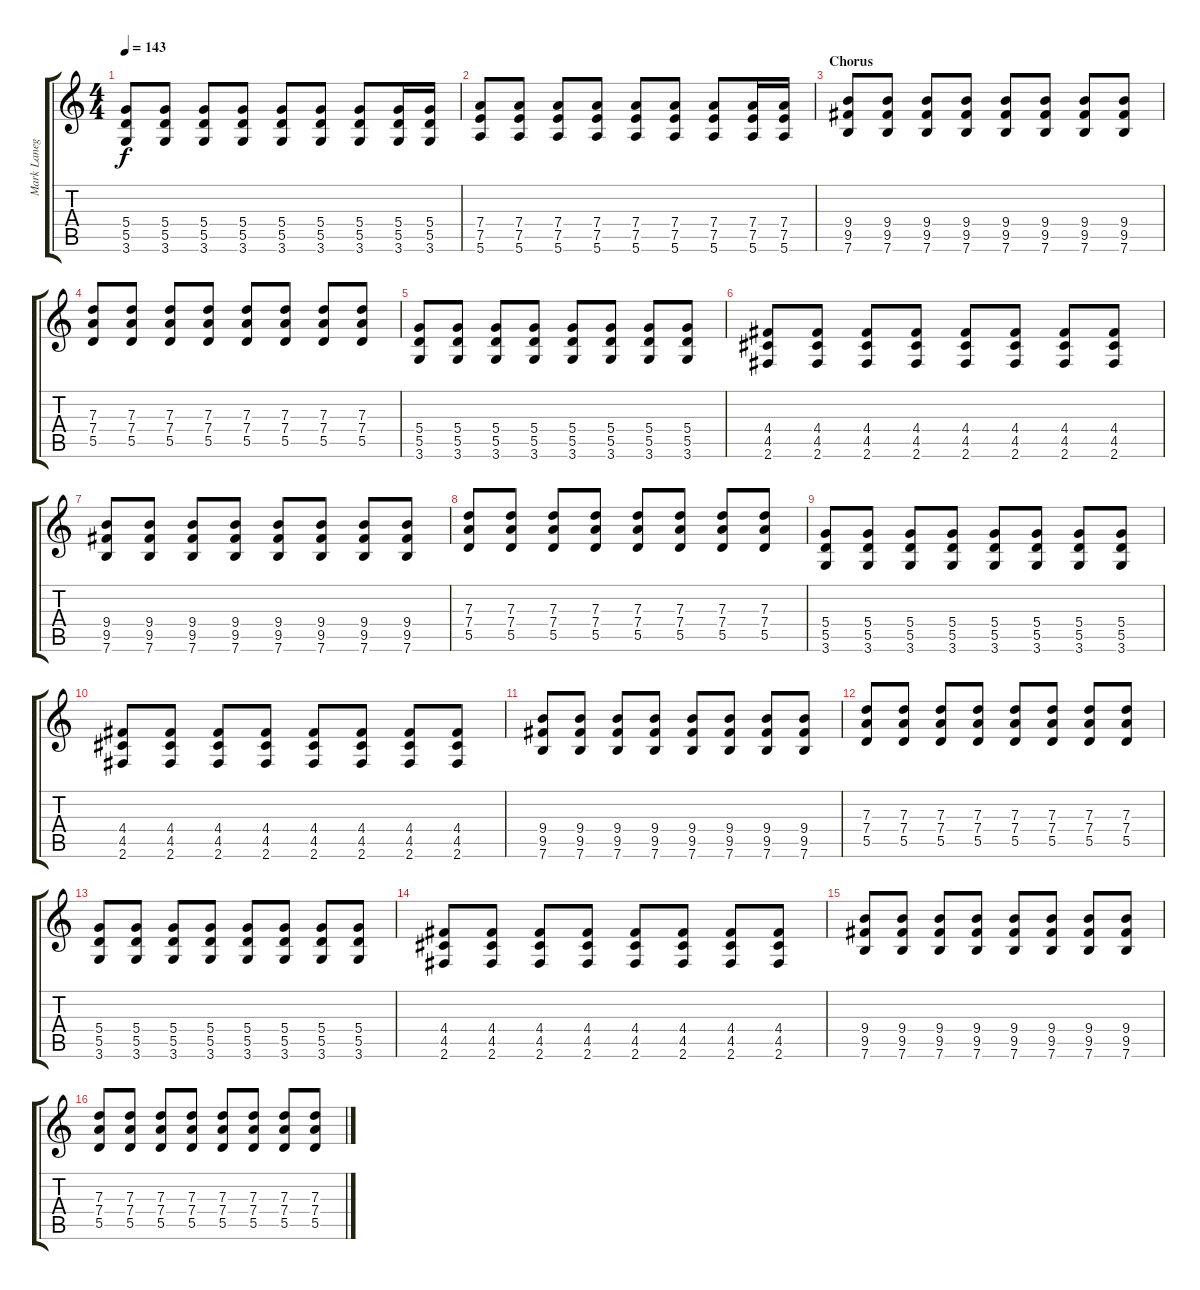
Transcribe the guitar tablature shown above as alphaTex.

\track ("Mark Lanegan" "Mark Laneg") {instrument distortionguitar}
\staff {score tabs}
\tuning (E4 B3 G3 D3 A2 E2) {hide}
\ts (4 4)
\tempo 143
\clef g2
\ks c
(5.4 5.5 3.6).8{dy f} (5.4 5.5 3.6).8 (5.4 5.5 3.6).8 (5.4 5.5 3.6).8 (5.4 5.5 3.6).8 (5.4 5.5 3.6).8 (5.4 5.5 3.6).8 (5.4 5.5 3.6).16 (5.4 5.5 3.6).16 |
(7.4 7.5 5.6).8 (7.4 7.5 5.6).8 (7.4 7.5 5.6).8 (7.4 7.5 5.6).8 (7.4 7.5 5.6).8 (7.4 7.5 5.6).8 (7.4 7.5 5.6).8 (7.4 7.5 5.6).16 (7.4 7.5 5.6).16 |
\section ("" "Chorus")
(9.4 9.5 7.6).8 (9.4 9.5 7.6).8 (9.4 9.5 7.6).8 (9.4 9.5 7.6).8 (9.4 9.5 7.6).8 (9.4 9.5 7.6).8 (9.4 9.5 7.6).8 (9.4 9.5 7.6).8 |
(7.3 7.4 5.5).8 (7.3 7.4 5.5).8 (7.3 7.4 5.5).8 (7.3 7.4 5.5).8 (7.3 7.4 5.5).8 (7.3 7.4 5.5).8 (7.3 7.4 5.5).8 (7.3 7.4 5.5).8 |
(5.4 5.5 3.6).8 (5.4 5.5 3.6).8 (5.4 5.5 3.6).8 (5.4 5.5 3.6).8 (5.4 5.5 3.6).8 (5.4 5.5 3.6).8 (5.4 5.5 3.6).8 (5.4 5.5 3.6).8 |
(4.4 4.5 2.6).8 (4.4 4.5 2.6).8 (4.4 4.5 2.6).8 (4.4 4.5 2.6).8 (4.4 4.5 2.6).8 (4.4 4.5 2.6).8 (4.4 4.5 2.6).8 (4.4 4.5 2.6).8 |
(9.4 9.5 7.6).8 (9.4 9.5 7.6).8 (9.4 9.5 7.6).8 (9.4 9.5 7.6).8 (9.4 9.5 7.6).8 (9.4 9.5 7.6).8 (9.4 9.5 7.6).8 (9.4 9.5 7.6).8 |
(7.3 7.4 5.5).8 (7.3 7.4 5.5).8 (7.3 7.4 5.5).8 (7.3 7.4 5.5).8 (7.3 7.4 5.5).8 (7.3 7.4 5.5).8 (7.3 7.4 5.5).8 (7.3 7.4 5.5).8 |
(5.4 5.5 3.6).8 (5.4 5.5 3.6).8 (5.4 5.5 3.6).8 (5.4 5.5 3.6).8 (5.4 5.5 3.6).8 (5.4 5.5 3.6).8 (5.4 5.5 3.6).8 (5.4 5.5 3.6).8 |
(4.4 4.5 2.6).8 (4.4 4.5 2.6).8 (4.4 4.5 2.6).8 (4.4 4.5 2.6).8 (4.4 4.5 2.6).8 (4.4 4.5 2.6).8 (4.4 4.5 2.6).8 (4.4 4.5 2.6).8 |
(9.4 9.5 7.6).8 (9.4 9.5 7.6).8 (9.4 9.5 7.6).8 (9.4 9.5 7.6).8 (9.4 9.5 7.6).8 (9.4 9.5 7.6).8 (9.4 9.5 7.6).8 (9.4 9.5 7.6).8 |
(7.3 7.4 5.5).8 (7.3 7.4 5.5).8 (7.3 7.4 5.5).8 (7.3 7.4 5.5).8 (7.3 7.4 5.5).8 (7.3 7.4 5.5).8 (7.3 7.4 5.5).8 (7.3 7.4 5.5).8 |
(5.4 5.5 3.6).8 (5.4 5.5 3.6).8 (5.4 5.5 3.6).8 (5.4 5.5 3.6).8 (5.4 5.5 3.6).8 (5.4 5.5 3.6).8 (5.4 5.5 3.6).8 (5.4 5.5 3.6).8 |
(4.4 4.5 2.6).8 (4.4 4.5 2.6).8 (4.4 4.5 2.6).8 (4.4 4.5 2.6).8 (4.4 4.5 2.6).8 (4.4 4.5 2.6).8 (4.4 4.5 2.6).8 (4.4 4.5 2.6).8 |
(9.4 9.5 7.6).8 (9.4 9.5 7.6).8 (9.4 9.5 7.6).8 (9.4 9.5 7.6).8 (9.4 9.5 7.6).8 (9.4 9.5 7.6).8 (9.4 9.5 7.6).8 (9.4 9.5 7.6).8 |
(7.3 7.4 5.5).8 (7.3 7.4 5.5).8 (7.3 7.4 5.5).8 (7.3 7.4 5.5).8 (7.3 7.4 5.5).8 (7.3 7.4 5.5).8 (7.3 7.4 5.5).8 (7.3 7.4 5.5).8
